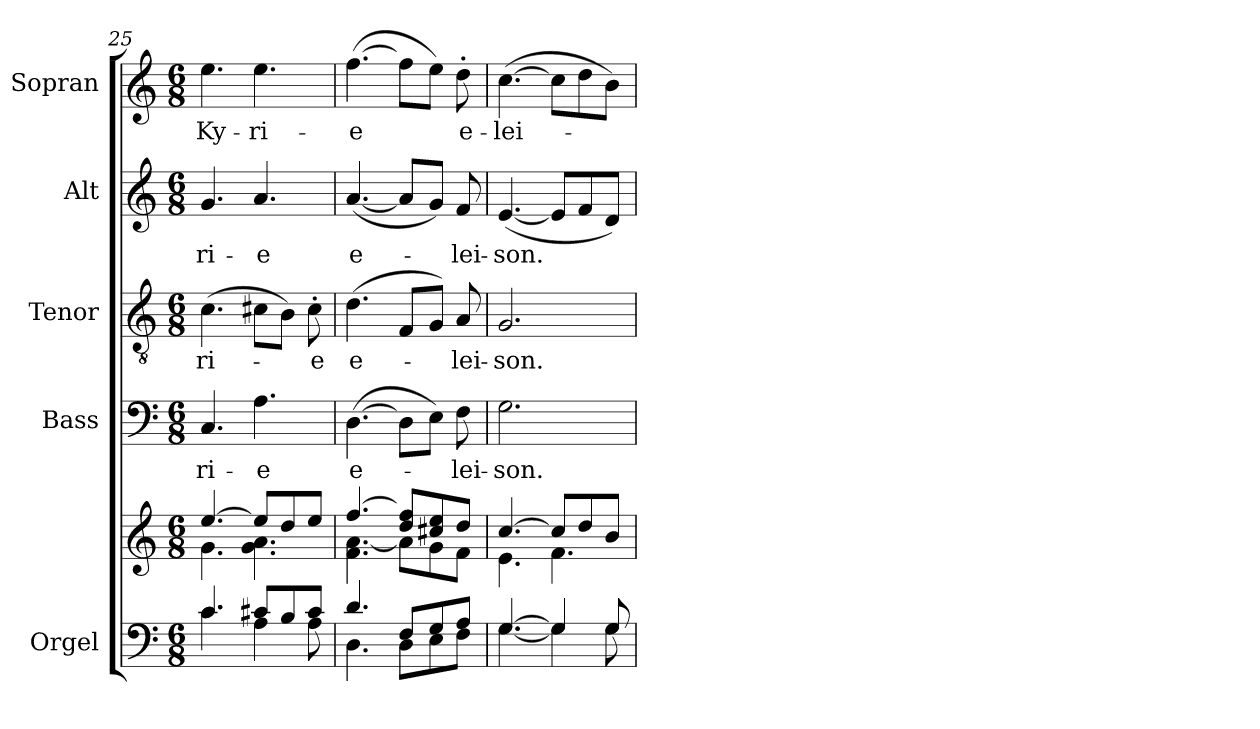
**kern	**kern	**kern	**text	**kern	**text	**kern	**text	**kern	**text
*part5	*part5	*part4	*part4	*part3	*part3	*part2	*part2	*part1	*part1
*staff6	*staff5	*staff4	*staff4	*staff3	*staff3	*staff2	*staff2	*staff1	*staff1
*I"Orgel	*	*I"Bass	*	*I"Tenor	*	*I"Alt	*	*I"Sopran	*
*I'Org.	*	*I'B.	*	*I'T.	*	*I'A.	*	*I'S.	*
!!LO:LB:g=z
*clefF4	*clefG2	*clefF4	*	*clefGv2	*	*clefG2	*	*clefG2	*
*k[]	*k[]	*k[]	*	*k[]	*	*k[]	*	*k[]	*
*C:	*C:	*C:	*	*C:	*	*C:	*	*C:	*
*M6/8	*M6/8	*M6/8	*	*M6/8	*	*M6/8	*	*M6/8	*
=25	=25	=25	=25	=25	=25	=25	=25	=25	=25
*^	*^	*	*	*	*	*	*	*	*
!	!	!	!	!	!LO:LY:b	!	!LO:LY:b	!	!LO:LY:b	!	!LO:LY:b
4.c/	4.c\	[>4.ee/	4.g\	4.C/	-ri-	(>4.c\	-ri-	4.g/	-ri-	4.ee\	Ky-
!	!	!	!	!	!LO:LY:b	!	!	!	!LO:LY:b	!	!LO:LY:b
8c#X/L	4A\	8ee/L]	4.g\ 4.a\	4.A\	-e	8c#X\L	.	4.a/	-e	4.ee\	-ri-
8B/	.	8dd/	.	.	.	8B\J)	.	.	.	.	.
!	!	!	!	!	!	!	!LO:LY:b	!	!	!	!
8c#/J	8A\	8ee/J	.	.	.	8c#'>\	-e	.	.	.	.
=26	=26	=26	=26	=26	=26	=26	=26	=26	=26	=26	=26
!	!	!	!	!	!LO:LY:b	!	!LO:LY:b	!	!LO:LY:b	!	!LO:LY:b
4.d/	4.D\	[>4.ff/	4.f\ [<4.a\	(>[4.D\	e-	(>4.d\	e-	(<[4.a/	e-	(>[4.ff\	-e
8F/L	8D\L	8dd/ 8ff/]L	8a\L]	8D\L]	.	8F/L	.	8a/L]	.	8ff\L]	.
8G/	8E\	8cc#X/ 8ee/	8g\	8E\J)	.	8G/J)	.	8g/J)	.	8ee\J)	.
!	!	!	!	!	!LO:LY:b	!	!LO:LY:b	!	!LO:LY:b	!	!LO:LY:b
8A/J	8F\J	8dd/J	8f\J	8F\	-lei-	8A/	-lei-	8f/	-lei-	8dd'>\	e-
=27	=27	=27	=27	=27	=27	=27	=27	=27	=27	=27	=27
!	!	!	!	!	!LO:LY:b	!	!LO:LY:b	!	!LO:LY:b	!	!LO:LY:b
[>4.G/	[<4.G\	[>4.cc/	4.e\	2.G\	-son.	2.G/	-son.	(<[4.e/	-son.	(>[4.cc\	-lei-
4G/]	4G\]	8cc/L]	4.f\	.	.	.	.	8e/L]	.	8cc\L]	.
.	.	8dd/	.	.	.	.	.	8f/	.	8dd\	.
8G/	8G\	8b/J	.	.	.	.	.	8d/J)	.	8b\J)	.
*v	*v	*	*	*	*	*	*	*	*	*	*
*	*v	*v	*	*	*	*	*	*	*	*
=	=	=	=	=	=	=	=	=	=
*-	*-	*-	*-	*-	*-	*-	*-	*-	*-
